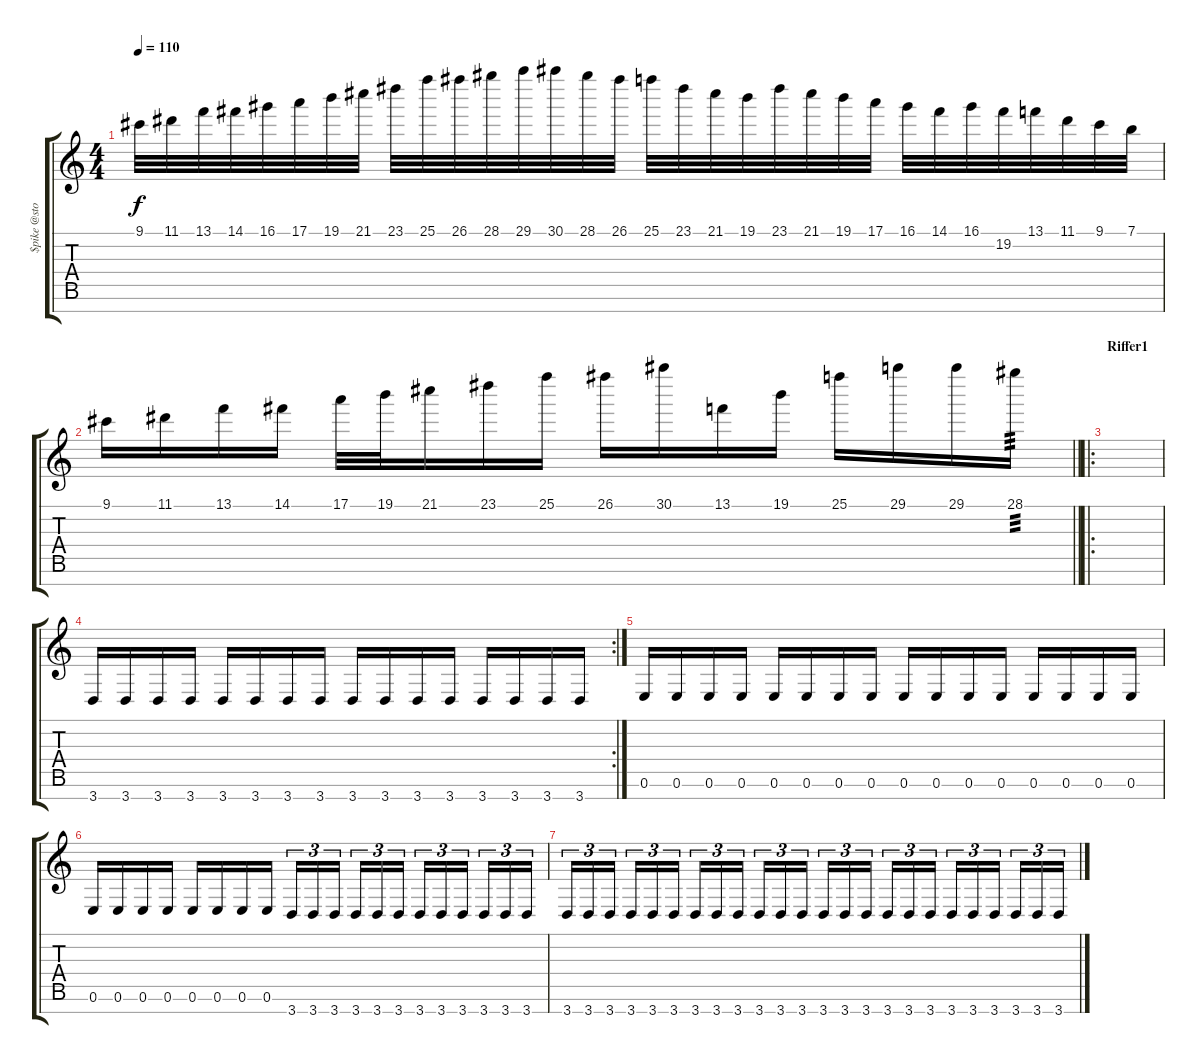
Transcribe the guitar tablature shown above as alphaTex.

\track ("$pike @ston" "$pike @sto") {instrument distortionguitar}
\staff {score tabs}
\tuning (E4 B3 G3 D3 A2 E2 B1) {hide}
\ts (4 4)
\tempo 110
\clef g2
\ks c
9.1.32{dy f} 11.1.32 13.1.32 14.1.32 16.1.32 17.1.32 19.1.32 21.1.32 23.1.32 25.1.32 26.1.32 28.1.32 29.1.32 30.1.32 28.1.32 26.1.32 25.1.32 23.1.32 21.1.32 19.1.32 23.1.32 21.1.32 19.1.32 17.1.32 16.1.32 14.1.32 16.1.32 19.2.32 13.1.32 11.1.32 9.1.32 7.1.32 |
\barLineRight lightlight
9.1.16 11.1.16 13.1.16 14.1.16 17.1.32 19.1.32 21.1.16 23.1.16 25.1.16 26.1.16 30.1.16 13.1.16 19.1.16 25.1.16 29.1.16 29.1.16 28.1.16{tp 3} |
\ro
\section ("" "Riffer1")
|
\rc 2
3.7.16 3.7.16 3.7.16 3.7.16 3.7.16 3.7.16 3.7.16 3.7.16 3.7.16 3.7.16 3.7.16 3.7.16 3.7.16 3.7.16 3.7.16 3.7.16 |
0.6.16 0.6.16 0.6.16 0.6.16 0.6.16 0.6.16 0.6.16 0.6.16 0.6.16 0.6.16 0.6.16 0.6.16 0.6.16 0.6.16 0.6.16 0.6.16 |
0.6.16 0.6.16 0.6.16 0.6.16 0.6.16 0.6.16 0.6.16 0.6.16 3.7.16{tu (3 2)} 3.7.16{tu (3 2)} 3.7.16{tu (3 2) beam splitsecondary} 3.7.16{tu (3 2)} 3.7.16{tu (3 2)} 3.7.16{tu (3 2)} 3.7.16{tu (3 2)} 3.7.16{tu (3 2)} 3.7.16{tu (3 2) beam splitsecondary} 3.7.16{tu (3 2)} 3.7.16{tu (3 2)} 3.7.16{tu (3 2)} |
3.7.16{tu (3 2)} 3.7.16{tu (3 2)} 3.7.16{tu (3 2) beam splitsecondary} 3.7.16{tu (3 2)} 3.7.16{tu (3 2)} 3.7.16{tu (3 2)} 3.7.16{tu (3 2)} 3.7.16{tu (3 2)} 3.7.16{tu (3 2) beam splitsecondary} 3.7.16{tu (3 2)} 3.7.16{tu (3 2)} 3.7.16{tu (3 2)} 3.7.16{tu (3 2)} 3.7.16{tu (3 2)} 3.7.16{tu (3 2) beam splitsecondary} 3.7.16{tu (3 2)} 3.7.16{tu (3 2)} 3.7.16{tu (3 2)} 3.7.16{tu (3 2)} 3.7.16{tu (3 2)} 3.7.16{tu (3 2) beam splitsecondary} 3.7.16{tu (3 2)} 3.7.16{tu (3 2)} 3.7.16{tu (3 2)}
